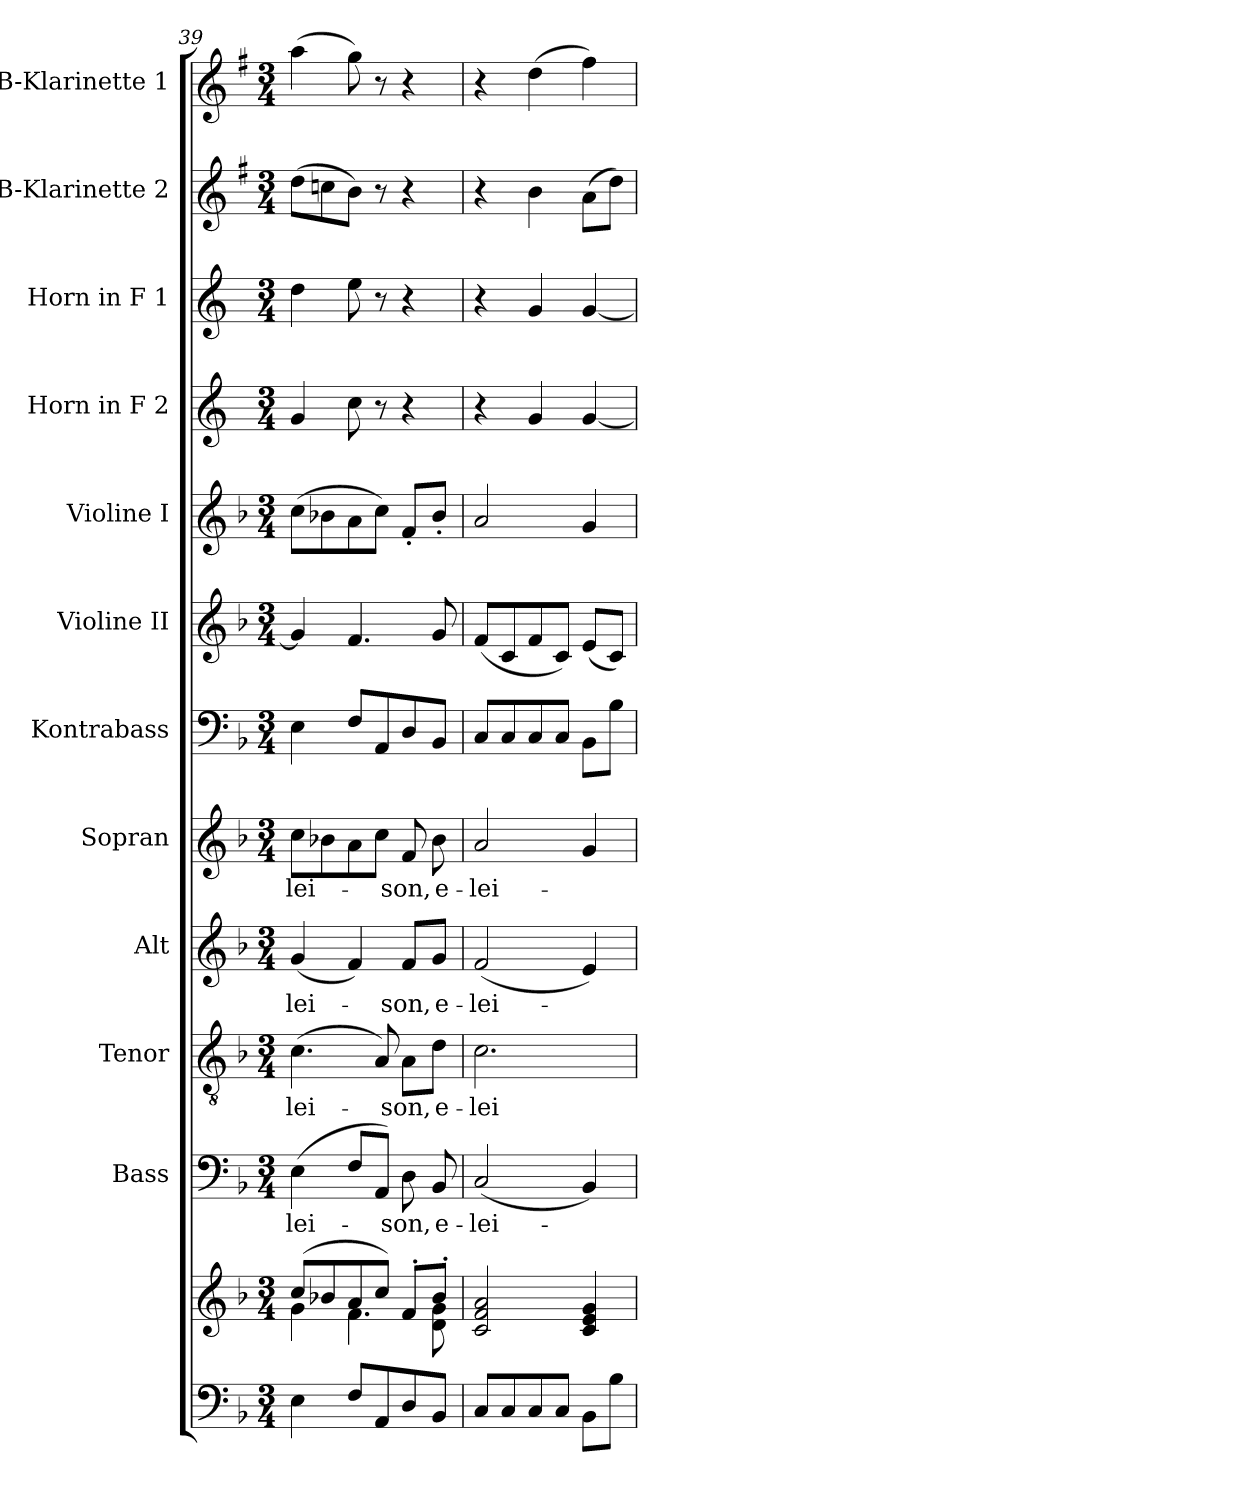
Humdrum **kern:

**kern	**kern	**kern	**text	**kern	**text	**kern	**text	**kern	**text	**kern	**kern	**kern	**kern	**kern	**kern	**kern
*part12	*part12	*part11	*part11	*part10	*part10	*part9	*part9	*part8	*part8	*part7	*part6	*part5	*part4	*part3	*part2	*part1
*staff13	*staff12	*staff11	*staff11	*staff10	*staff10	*staff9	*staff9	*staff8	*staff8	*staff7	*staff6	*staff5	*staff4	*staff3	*staff2	*staff1
*	*	*I"Bass	*	*I"Tenor	*	*I"Alt	*	*I"Sopran	*	*I"Kontrabass	*I"Violine II	*I"Violine I	*I"Horn in F 2	*I"Horn in F 1	*I"B-Klarinette 2	*I"B-Klarinette 1
*	*	*I'B.	*	*I'T.	*	*I'A.	*	*I'S.	*	*I'Kb.	*I'Vl. II	*I'Vl. I	*	*	*I'B Kl. 2	*I'B Kl. 1
*clefF4	*clefG2	*clefF4	*	*clefGv2	*	*clefG2	*	*clefG2	*	*clefF4	*clefG2	*clefG2	*clefG2	*clefG2	*clefG2	*clefG2
*	*	*	*	*	*	*	*	*	*	*ITrd7c12	*	*	*ITrd4c7	*ITrd4c7	*ITrd1c2	*ITrd1c2
*k[b-]	*k[b-]	*k[b-]	*	*k[b-]	*	*k[b-]	*	*k[b-]	*	*k[b-]	*k[b-]	*k[b-]	*k[b-]	*k[b-]	*k[b-]	*k[b-]
*F:	*F:	*F:	*	*F:	*	*F:	*	*F:	*	*F:	*F:	*F:	*F:	*F:	*F:	*F:
*M3/4	*M3/4	*M3/4	*	*M3/4	*	*M3/4	*	*M3/4	*	*M3/4	*M3/4	*M3/4	*M3/4	*M3/4	*M3/4	*M3/4
=39	=39	=39	=39	=39	=39	=39	=39	=39	=39	=39	=39	=39	=39	=39	=39	=39
*	*^	*	*	*	*	*	*	*	*	*	*	*	*	*	*	*
!	!	!	!	!LO:LY:b	!	!LO:LY:b	!	!LO:LY:b	!	!LO:LY:b	!	!	!	!	!	!	!
4E\	(>8cc/L	4g\	(>4E\	-lei-	(>4.c\	-lei-	(<4g/	-lei-	8cc\L	-lei-	4EE\	4g/]	(>8cc\L	4c/	4g\	(>8cc\L	(>4gg\
.	8b-X/	.	.	.	.	.	.	.	8b-X\	.	.	.	8b-X\	.	.	8b-X\	.
8F/L	8a/	4.f\	8F/L	.	.	.	4f/)	.	8a\	.	8FF/L	4.f/	8a\	8f\	8a\	8a\J)	8ff\)
8AA/	8cc/J)	.	8AA/J)	.	8A/)	.	.	.	8cc\J	.	8AAA/	.	8cc\J)	8r	8r	8r	8r
!	!	!	!	!LO:LY:b	!	!LO:LY:b	!	!LO:LY:b	!	!LO:LY:b	!	!	!	!	!	!	!
8D/	8f'>/L	.	8D\	-son,	8A\L	-son,	8f/L	-son,	8f/	-son,	8DD/	.	8f'</L	4r	4r	4r	4r
!	!	!	!	!LO:LY:b	!	!LO:LY:b	!	!LO:LY:b	!	!LO:LY:b	!	!	!	!	!	!	!
8BB-/J	8b-'>/J	8d\ 8g\	8BB-/	e-	8d\J	e-	8g/J	e-	8b-\	e-	8BBB-/J	8g/	8b-'</J	.	.	.	.
=40	=40	=40	=40	=40	=40	=40	=40	=40	=40	=40	=40	=40	=40	=40	=40	=40	=40
!	!	!	!	!LO:LY:b	!	!LO:LY:b	!	!LO:LY:b	!	!LO:LY:b	!	!	!	!	!	!	!
*	*v	*v	*	*	*	*	*	*	*	*	*	*	*	*	*	*	*
8C/L	2c/ 2f/ 2a/	(<2C/	-lei-	2.c\	-lei-	(<2f/	-lei-	2a/	-lei-	8CC/L	(<8f/L	2a/	4r	4r	4r	4r
8C/	.	.	.	.	.	.	.	.	.	8CC/	8c/	.	.	.	.	.
8C/	.	.	.	.	.	.	.	.	.	8CC/	8f/	.	4c/	4c/	4a\	(>4cc\
8C/J	.	.	.	.	.	.	.	.	.	8CC/J	8c/J)	.	.	.	.	.
8BB-\L	4c/ 4e/ 4g/	4BB-/)	.	.	.	4e/)	.	4g/	.	8BBB-\L	(<8e/L	4g/	[4c/	[4c/	(>8g\L	4ee\)
8B-\J	.	.	.	.	.	.	.	.	.	8BB-\J	8c/J)	.	.	.	8cc\J)	.
=	=	=	=	=	=	=	=	=	=	=	=	=	=	=	=	=
*-	*-	*-	*-	*-	*-	*-	*-	*-	*-	*-	*-	*-	*-	*-	*-	*-
